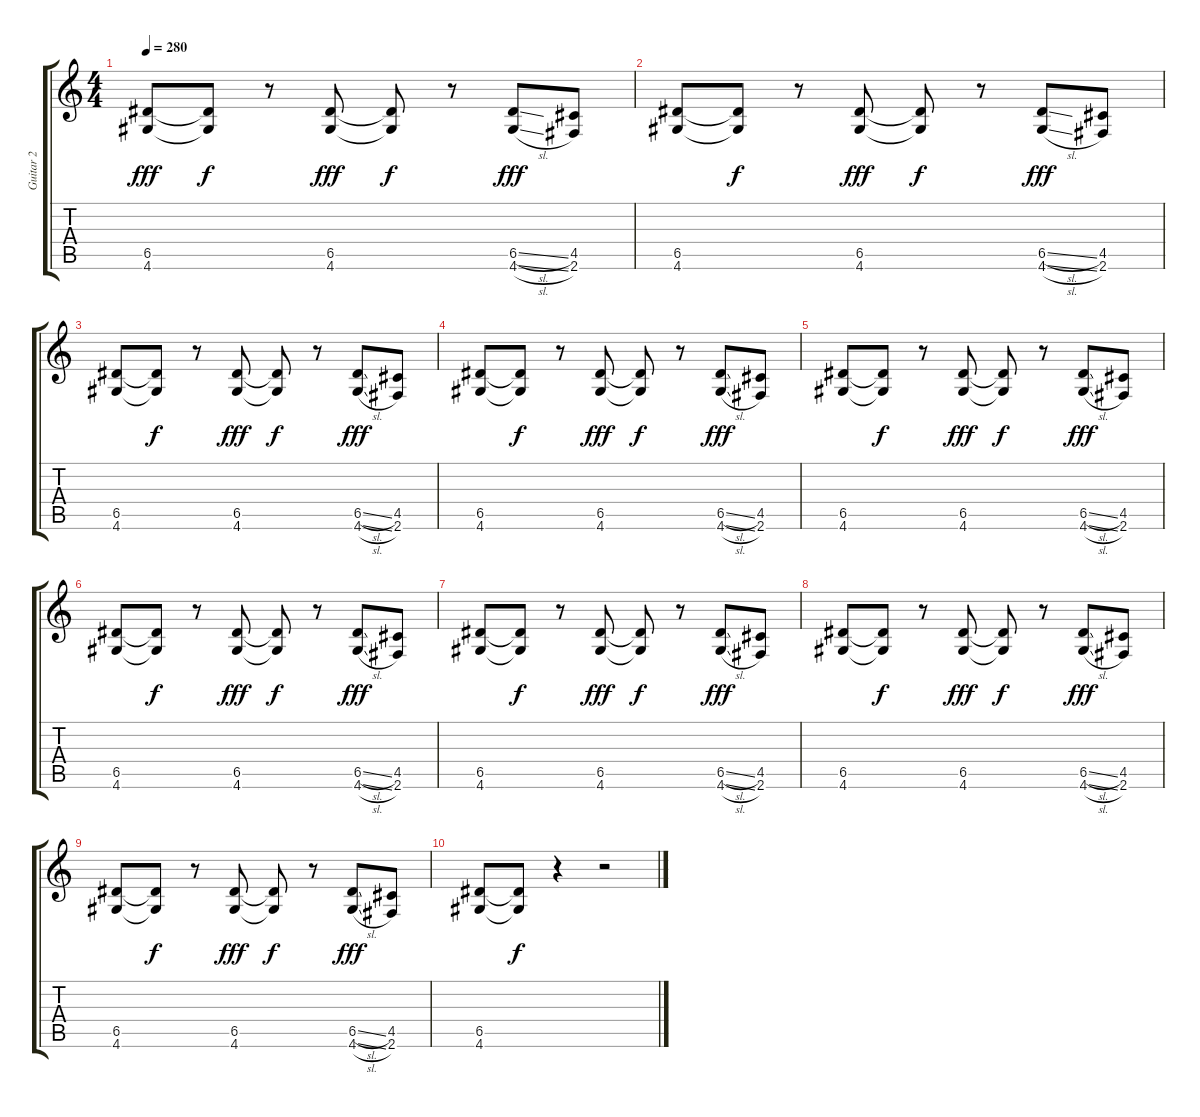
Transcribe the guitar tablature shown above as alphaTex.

\track ("Guitar 2" "Guitar 2") {instrument distortionguitar}
\staff {score tabs}
\tuning (E4 B3 G3 D3 A2 E2) {hide}
\ts (4 4)
\tempo 280
\clef g2
\ks c
(6.5 4.6).8{dy fff} (6.5{t} 4.6{t}).8{dy f} r.8 (6.5 4.6).8{dy fff} (6.5{t} 4.6{t}).8{dy f} r.8 (6.5{sl} 4.6{sl}).8{dy fff} (4.5 2.6).8 |
(6.5 4.6).8 (6.5{t} 4.6{t}).8{dy f} r.8 (6.5 4.6).8{dy fff} (6.5{t} 4.6{t}).8{dy f} r.8 (6.5{sl} 4.6{sl}).8{dy fff} (4.5 2.6).8 |
(6.5 4.6).8 (6.5{t} 4.6{t}).8{dy f} r.8 (6.5 4.6).8{dy fff} (6.5{t} 4.6{t}).8{dy f} r.8 (6.5{sl} 4.6{sl}).8{dy fff} (4.5 2.6).8 |
(6.5 4.6).8 (6.5{t} 4.6{t}).8{dy f} r.8 (6.5 4.6).8{dy fff} (6.5{t} 4.6{t}).8{dy f} r.8 (6.5{sl} 4.6{sl}).8{dy fff} (4.5 2.6).8 |
(6.5 4.6).8 (6.5{t} 4.6{t}).8{dy f} r.8 (6.5 4.6).8{dy fff} (6.5{t} 4.6{t}).8{dy f} r.8 (6.5{sl} 4.6{sl}).8{dy fff} (4.5 2.6).8 |
(6.5 4.6).8 (6.5{t} 4.6{t}).8{dy f} r.8 (6.5 4.6).8{dy fff} (6.5{t} 4.6{t}).8{dy f} r.8 (6.5{sl} 4.6{sl}).8{dy fff} (4.5 2.6).8 |
(6.5 4.6).8 (6.5{t} 4.6{t}).8{dy f} r.8 (6.5 4.6).8{dy fff} (6.5{t} 4.6{t}).8{dy f} r.8 (6.5{sl} 4.6{sl}).8{dy fff} (4.5 2.6).8 |
(6.5 4.6).8 (6.5{t} 4.6{t}).8{dy f} r.8 (6.5 4.6).8{dy fff} (6.5{t} 4.6{t}).8{dy f} r.8 (6.5{sl} 4.6{sl}).8{dy fff} (4.5 2.6).8 |
(6.5 4.6).8 (6.5{t} 4.6{t}).8{dy f} r.8 (6.5 4.6).8{dy fff} (6.5{t} 4.6{t}).8{dy f} r.8 (6.5{sl} 4.6{sl}).8{dy fff} (4.5 2.6).8 |
(6.5 4.6).8 (6.5{t} 4.6{t}).8{dy f} r.4 r.2
